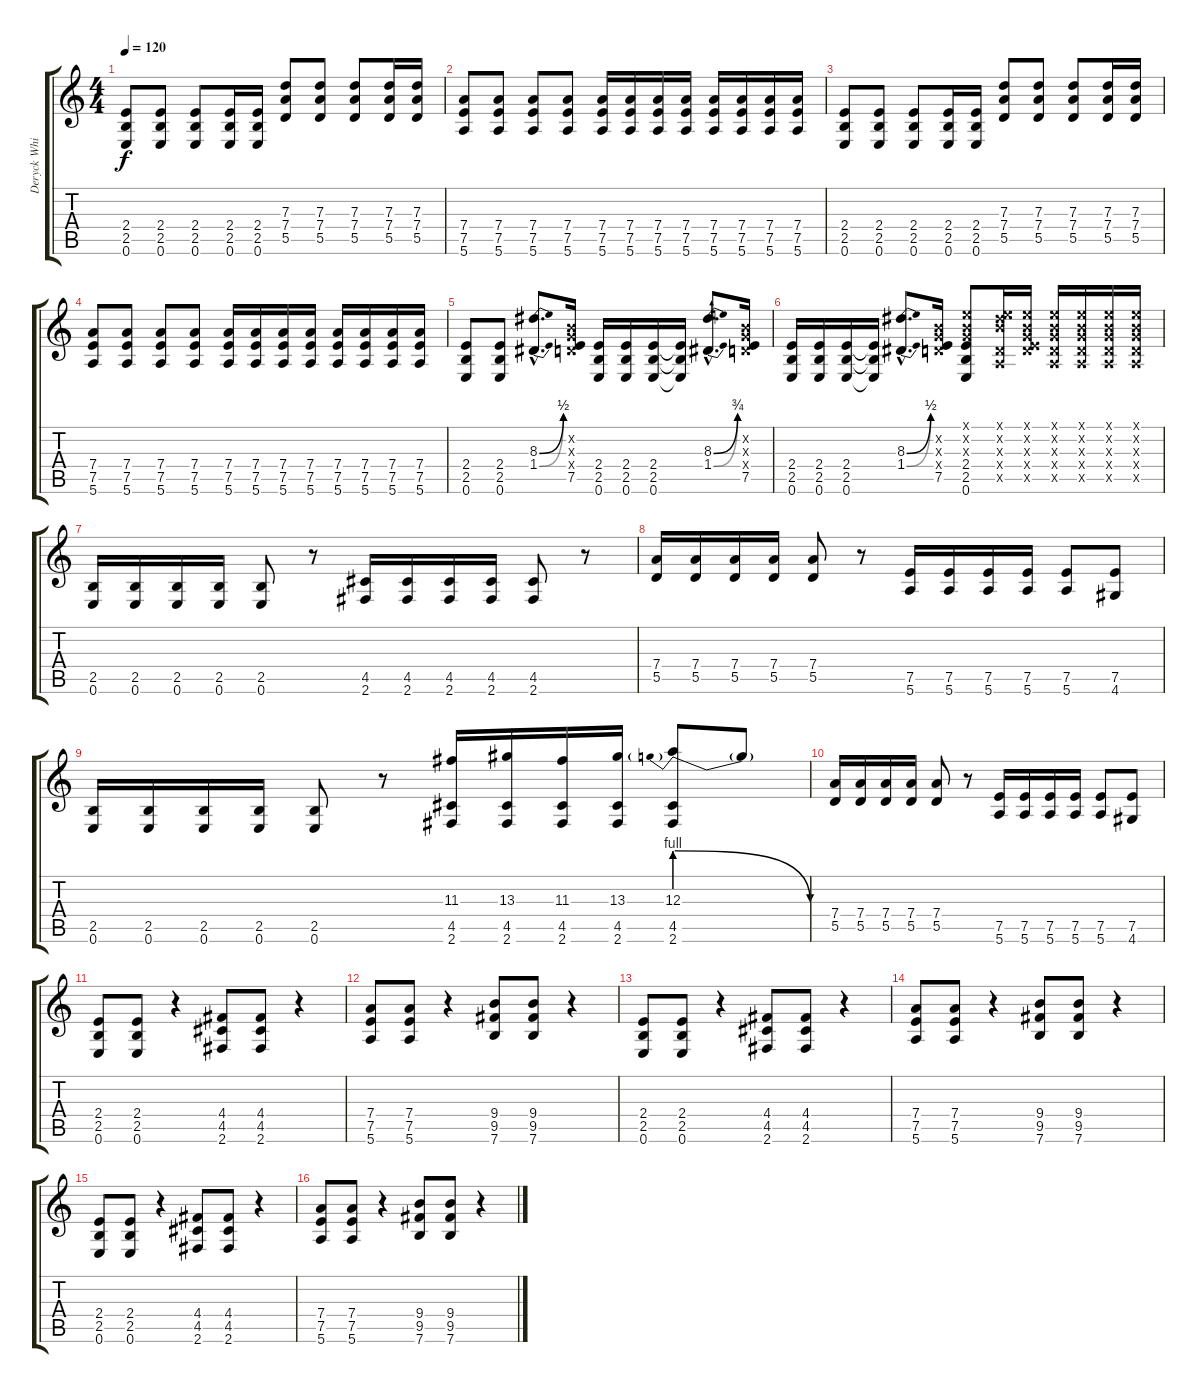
\track ("Deryck Whibley (BIZZY D.)" "Deryck Whi") {instrument distortionguitar}
\staff {score tabs}
\tuning (E4 B3 G3 D3 A2 E2) {hide}
\ts (4 4)
\tempo 120
\clef g2
\ks c
(2.4 2.5 0.6).8{dy f} (2.4 2.5 0.6).8 (2.4 2.5 0.6).8 (2.4 2.5 0.6).16 (2.4 2.5 0.6).16 (7.3 7.4 5.5).8 (7.3 7.4 5.5).8 (7.3 7.4 5.5).8 (7.3 7.4 5.5).16 (7.3 7.4 5.5).16 |
(7.4 7.5 5.6).8 (7.4 7.5 5.6).8 (7.4 7.5 5.6).8 (7.4 7.5 5.6).8 (7.4 7.5 5.6).16 (7.4 7.5 5.6).16 (7.4 7.5 5.6).16 (7.4 7.5 5.6).16 (7.4 7.5 5.6).16 (7.4 7.5 5.6).16 (7.4 7.5 5.6).16 (7.4 7.5 5.6).16 |
(2.4 2.5 0.6).8 (2.4 2.5 0.6).8 (2.4 2.5 0.6).8 (2.4 2.5 0.6).16 (2.4 2.5 0.6).16 (7.3 7.4 5.5).8 (7.3 7.4 5.5).8 (7.3 7.4 5.5).8 (7.3 7.4 5.5).16 (7.3 7.4 5.5).16 |
(7.4 7.5 5.6).8 (7.4 7.5 5.6).8 (7.4 7.5 5.6).8 (7.4 7.5 5.6).8 (7.4 7.5 5.6).16 (7.4 7.5 5.6).16 (7.4 7.5 5.6).16 (7.4 7.5 5.6).16 (7.4 7.5 5.6).16 (7.4 7.5 5.6).16 (7.4 7.5 5.6).16 (7.4 7.5 5.6).16 |
(2.4 2.5 0.6).8 (2.4 2.5 0.6).8 (8.3{be (bend 0 0 60 2) hac} 1.4{be (bend 0 0 60 2) hac}).8{d} (0.2{x} 0.3{x} 0.4{x} 7.5).16 (2.4 2.5 0.6).16 (2.4 2.5 0.6).16 (2.4 2.5 0.6).16 (2.4{t} 2.5{t} 0.6{t}).16 (8.3{be (bend 0 0 60 3) hac} 1.4{be (bend 0 0 60 2) hac}).8{d} (0.2{x} 0.3{x} 0.4{x} 7.5).16 |
(2.4 2.5 0.6).16 (2.4 2.5 0.6).16 (2.4 2.5 0.6).16 (2.4{t} 2.5{t} 0.6{t}).16 (8.3{be (bend 0 0 60 2) hac} 1.4{be (bend 0 0 60 2) hac}).8{d} (0.2{x} 0.3{x} 0.4{x} 7.5).16 (0.1{x} 0.2{x} 0.3{x} 2.4 2.5 0.6).8 (0.1{x} 0.2{x} 8.3{x} 0.4{x} 0.5{x}).16 (0.1{x} 0.2{x} 0.3{x} 0.4{x} 7.5{x}).16 (0.1{x} 0.2{x} 0.3{x} 0.4{x} 0.5{x}).16 (0.1{x} 0.2{x} 0.3{x} 0.4{x} 0.5{x}).16 (0.1{x} 0.2{x} 0.3{x} 0.4{x} 0.5{x}).16 (0.1{x} 0.2{x} 0.3{x} 0.4{x} 0.5{x}).16 |
(2.5 0.6).16 (2.5 0.6).16 (2.5 0.6).16 (2.5 0.6).16 (2.5 0.6).8 r.8 (4.5 2.6).16 (4.5 2.6).16 (4.5 2.6).16 (4.5 2.6).16 (4.5 2.6).8 r.8 |
(7.4 5.5).16 (7.4 5.5).16 (7.4 5.5).16 (7.4 5.5).16 (7.4 5.5).8 r.8 (7.5 5.6).16 (7.5 5.6).16 (7.5 5.6).16 (7.5 5.6).16 (7.5 5.6).8 (7.5 4.6).8 |
(2.5 0.6).16 (2.5 0.6).16 (2.5 0.6).16 (2.5 0.6).16 (2.5 0.6).8 r.8 (11.3 4.5 2.6).16 (13.3 4.5 2.6).16 (11.3 4.5 2.6).16 (13.3 4.5 2.6).16 (12.3{be (prebendrelease 0 4 60 0)} 4.5 2.6).8 12.3{t}.8 |
(7.4 5.5).16 (7.4 5.5).16 (7.4 5.5).16 (7.4 5.5).16 (7.4 5.5).8 r.8 (7.5 5.6).16 (7.5 5.6).16 (7.5 5.6).16 (7.5 5.6).16 (7.5 5.6).8 (7.5 4.6).8 |
(2.4 2.5 0.6).8 (2.4 2.5 0.6).8 r.4 (4.4 4.5 2.6).8 (4.4 4.5 2.6).8 r.4 |
(7.4 7.5 5.6).8 (7.4 7.5 5.6).8 r.4 (9.4 9.5 7.6).8 (9.4 9.5 7.6).8 r.4 |
(2.4 2.5 0.6).8 (2.4 2.5 0.6).8 r.4 (4.4 4.5 2.6).8 (4.4 4.5 2.6).8 r.4 |
(7.4 7.5 5.6).8 (7.4 7.5 5.6).8 r.4 (9.4 9.5 7.6).8 (9.4 9.5 7.6).8 r.4 |
(2.4 2.5 0.6).8 (2.4 2.5 0.6).8 r.4 (4.4 4.5 2.6).8 (4.4 4.5 2.6).8 r.4 |
(7.4 7.5 5.6).8 (7.4 7.5 5.6).8 r.4 (9.4 9.5 7.6).8 (9.4 9.5 7.6).8 r.4
